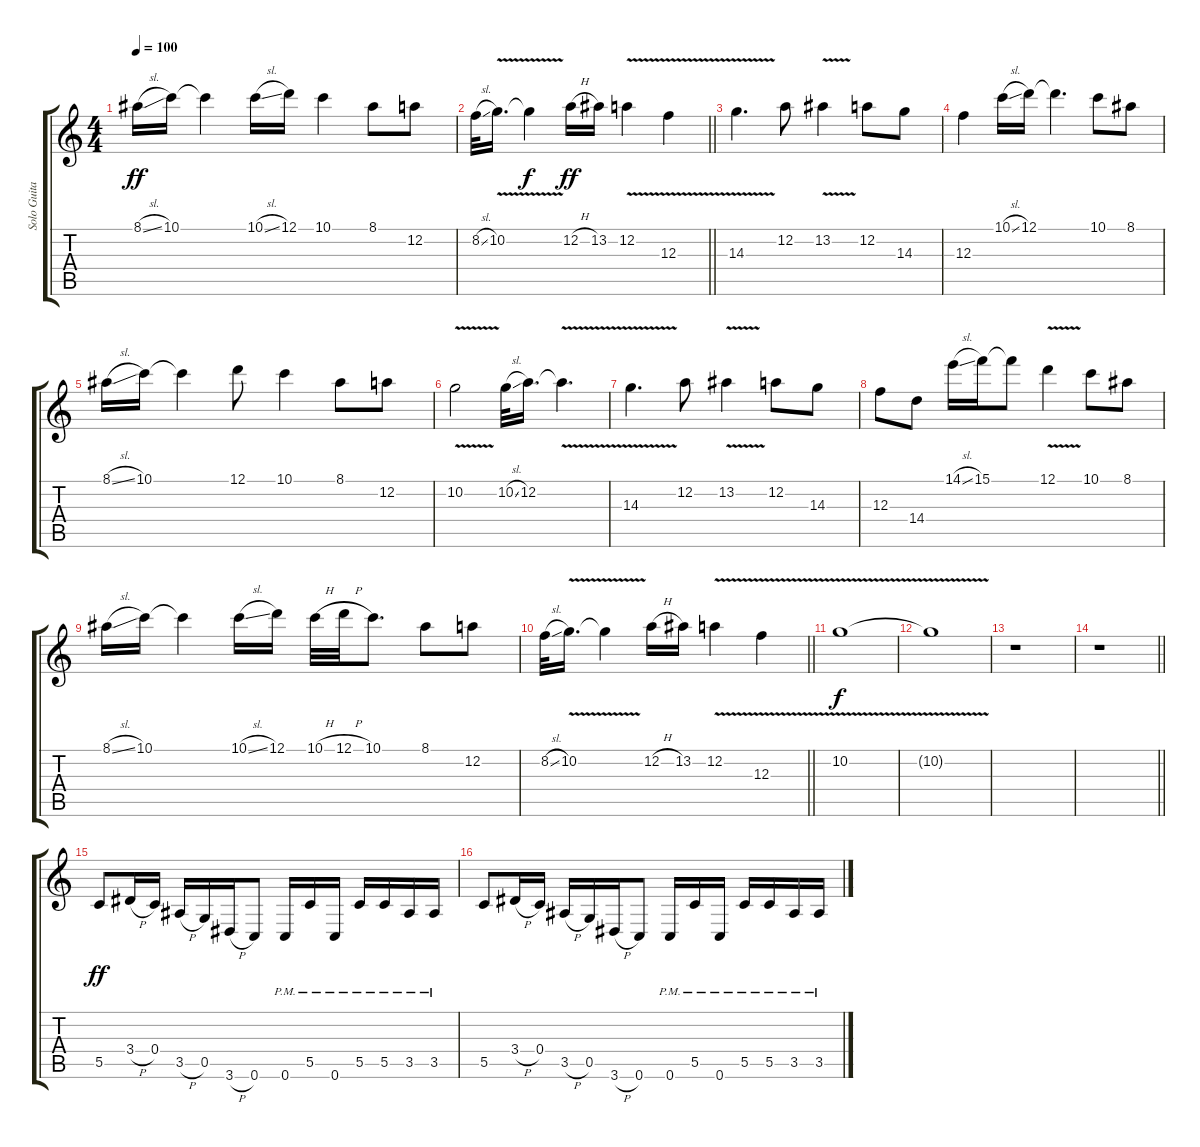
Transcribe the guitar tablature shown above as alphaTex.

\track ("Solo Guitar" "Solo Guita") {instrument distortionguitar}
\staff {score tabs}
\tuning (D4 A3 F3 C3 G2 C2) {hide}
\ts (4 4)
\tempo 100
\clef g2
\ks c
8.1{sl}.16{dy ff} 10.1.16 10.1{t}.4 10.1{sl}.16 12.1.16 10.1.4 8.1.8 12.2.8 |
\barLineRight lightlight
8.2{sl}.32 10.2{v}.16{d} 10.2{t}.4{dy f} 12.2{h}.16{dy ff} 13.2.16 12.2{v}.4 12.3{v}.4 |
14.3{v}.4{d} 12.2.8 13.2{v}.4 12.2.8 14.3.8 |
12.3.4 10.1{sl}.16 12.1.16 12.1{t}.4{d} 10.1.8 8.1.8 |
8.1{sl}.16 10.1.16 10.1{t}.4 12.1.8 10.1.4 8.1.8 12.2.8 |
10.2{v}.2 10.2{sl}.32 12.2.16{d} 12.2{v t}.4{d} |
14.3{v}.4{d} 12.2.8 13.2{v}.4 12.2.8 14.3.8 |
12.3.8 14.4.8 14.1{sl}.16 15.1.16 15.1{t}.8 12.1{v}.4 10.1.8 8.1.8 |
8.1{sl}.16 10.1.16 10.1{t}.4 10.1{sl}.16 12.1.16 10.1{h}.32 12.1{h}.32 10.1.8{d} 8.1.8 12.2.8 |
\barLineRight lightlight
8.2{sl}.32 10.2{v}.16{d} 10.2{t}.4 12.2{h}.16 13.2.16 12.2{v}.4 12.3{v}.4 |
10.2{v}.1{dy f volume 2} |
10.2{t}.1 |
r.1 |
\barLineRight lightlight
r.1 |
5.5.8{dy ff volume 16} 3.4{h}.16 0.4.16 3.5{h}.16 0.5.16 3.6{h}.16 0.6.8 0.6{pm}.16 5.5{pm}.16 0.6{pm}.16 5.5{pm}.16 5.5{pm}.16 3.5{pm}.16 3.5{pm}.16 |
5.5.8 3.4{h}.16 0.4.16 3.5{h}.16 0.5.16 3.6{h}.16 0.6.8 0.6{pm}.16 5.5{pm}.16 0.6{pm}.16 5.5{pm}.16 5.5{pm}.16 3.5{pm}.16 3.5{pm}.16
